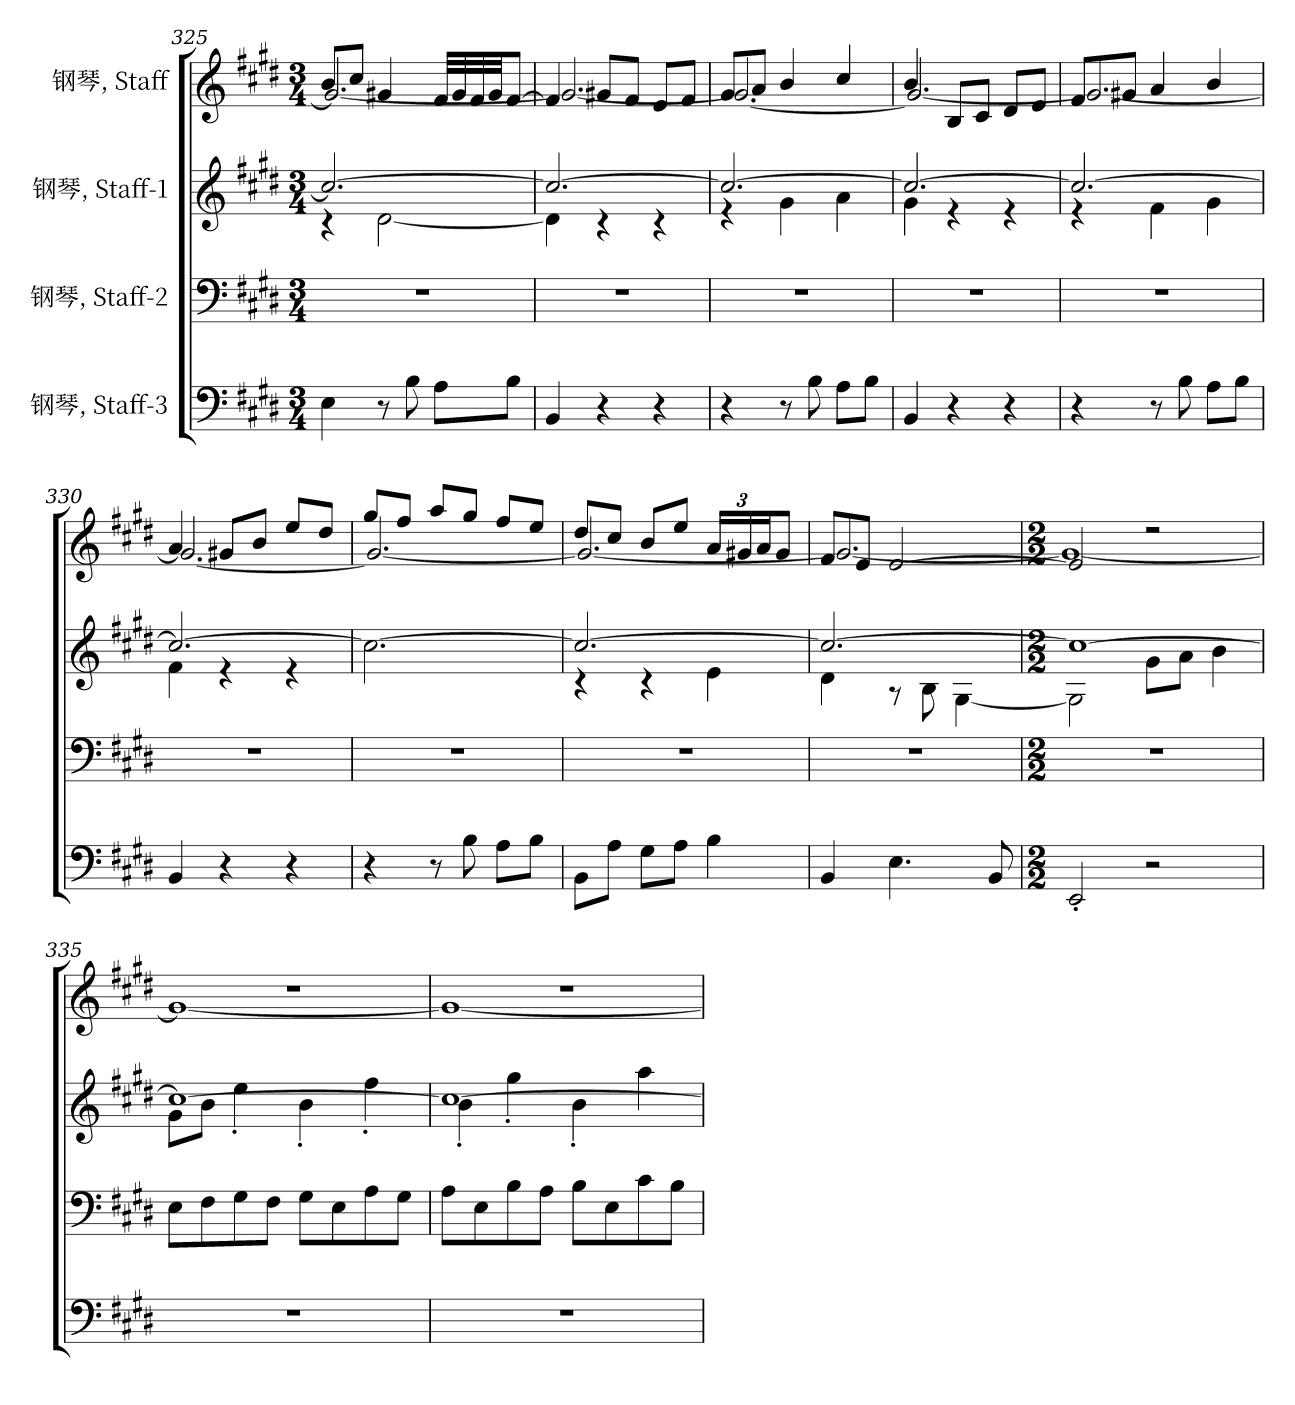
**kern	**kern	**kern	**kern
*part4	*part3	*part2	*part1
*staff4	*staff3	*staff2	*staff1
*I"钢琴, Staff-3	*I"钢琴, Staff-2	*I"钢琴, Staff-1	*I"钢琴, Staff
*clefF4	*clefF4	*clefG2	*clefG2
*k[f#c#g#d#]	*k[f#c#g#d#]	*k[f#c#g#d#]	*k[f#c#g#d#]
*M3/4	*M3/4	*M3/4	*M3/4
=325	=325	=325	=325
*	*	*^	*^
4E\	2.r	2.cc#/_	4r	8b/L	2.g/_
.	.	.	.	8cc#/J	.
8r	.	.	[2d#\	4g#X/	.
8B\	.	.	.	.	.
8A\L	.	.	.	32f#/LLL	.
.	.	.	.	32g#/	.
.	.	.	.	32f#/	.
.	.	.	.	32g#/JJ	.
8B\J	.	.	.	[8f#/J	.
=326	=326	=326	=326	=326	=326
4BB/	2.r	2.cc#/_	4d#\]	4f#/]	2.g/_
4r	.	.	4r	8g#X/L	.
.	.	.	.	8f#/J	.
4r	.	.	4r	8e/L	.
.	.	.	.	8f#/J	.
=327	=327	=327	=327	=327	=327
4r	2.r	2.cc#/_	4r	8g#/L	2.g/_
.	.	.	.	8a/J	.
8r	.	.	4g#\	4b/	.
8B\	.	.	.	.	.
8A\L	.	.	4a\	4cc#/	.
8B\J	.	.	.	.	.
=328	=328	=328	=328	=328	=328
4BB/	2.r	2.cc#/_	4g#\	4b/	2.g/_
4r	.	.	4r	8B/L	.
.	.	.	.	8c#/J	.
4r	.	.	4r	8d#/L	.
.	.	.	.	8e/J	.
!!LO:LB:g=z	!!
=329	=329	=329	=329	=329	=329
4r	2.r	2.cc#/_	4r	8f#/L	2.g/_
.	.	.	.	8g#X/J	.
8r	.	.	4f#\	4a/	.
8B\	.	.	.	.	.
8A\L	.	.	4g#\	4b/	.
8B\J	.	.	.	.	.
=330	=330	=330	=330	=330	=330
4BB/	2.r	2.cc#/_	4f#\	4a/	2.g/_
4r	.	.	4r	8g#X/L	.
.	.	.	.	8b/J	.
4r	.	.	4r	8ee/L	.
.	.	.	.	8dd#/J	.
*	*	*v	*v	*	*
=331	=331	=331	=331	=331
4r	2.r	2.cc#\_	8gg#/L	2.g/_
.	.	.	8ff#/J	.
8r	.	.	8aa/L	.
8B\	.	.	8gg#/J	.
8A\L	.	.	8ff#/L	.
8B\J	.	.	8ee/J	.
=332	=332	=332	=332	=332
*	*	*^	*	*
8BB\L	2.r	2.cc#/_	4r	8dd#/L	2.g/_
8A\J	.	.	.	8cc#/J	.
8G#\L	.	.	4r	8b/L	.
8A\J	.	.	.	8ee/J	.
*	*	*	*	*Xbrackettup	*
4B\	.	.	4e\	24a/LL	.
.	.	.	.	24g#X/	.
.	.	.	.	24a/J	.
.	.	.	.	8g#/J	.
=333	=333	=333	=333	=333	=333
4BB/	2.r	2.cc#/_	4d#\	8f#/L	2.g/_
.	.	.	.	8e/J	.
4.E\	.	.	8r	[2e/	.
.	.	.	8B\	.	.
.	.	.	[4G#\	.	.
8BB/	.	.	.	.	.
!!LO:PB:g=z	!!
=334	=334	=334	=334	=334	=334
*M2/2	*M2/2	*M2/2	*	*M2/2	*
2EE'/	1r	1cc#_	2G#\]	2e/]	1g_
*	*	*	*	*MM200	*
2r	.	.	8g#\L	2r	.
.	.	.	8a\J	.	.
.	.	.	4b\	.	.
=335	=335	=335	=335	=335	=335
1r	8E\L	1cc#_	8g#\L	1r	1g_
.	8F#\	.	8b\J	.	.
.	8G#\	.	4ee'\	.	.
.	8F#\J	.	.	.	.
.	8G#\L	.	4b'\	.	.
.	8E\	.	.	.	.
.	8A\	.	4ff#'\	.	.
.	8G#\J	.	.	.	.
=336	=336	=336	=336	=336	=336
1r	8A\L	1cc#_	4b'\	1r	1g_
.	8E\	.	.	.	.
.	8B\	.	4gg#'\	.	.
.	8A\J	.	.	.	.
.	8B\L	.	4b'\	.	.
.	8E\	.	.	.	.
.	8c#\	.	4aa\	.	.
.	8B\J	.	.	.	.
*	*	*v	*v	*	*
*	*	*	*v	*v
=	=	=	=
*-	*-	*-	*-
